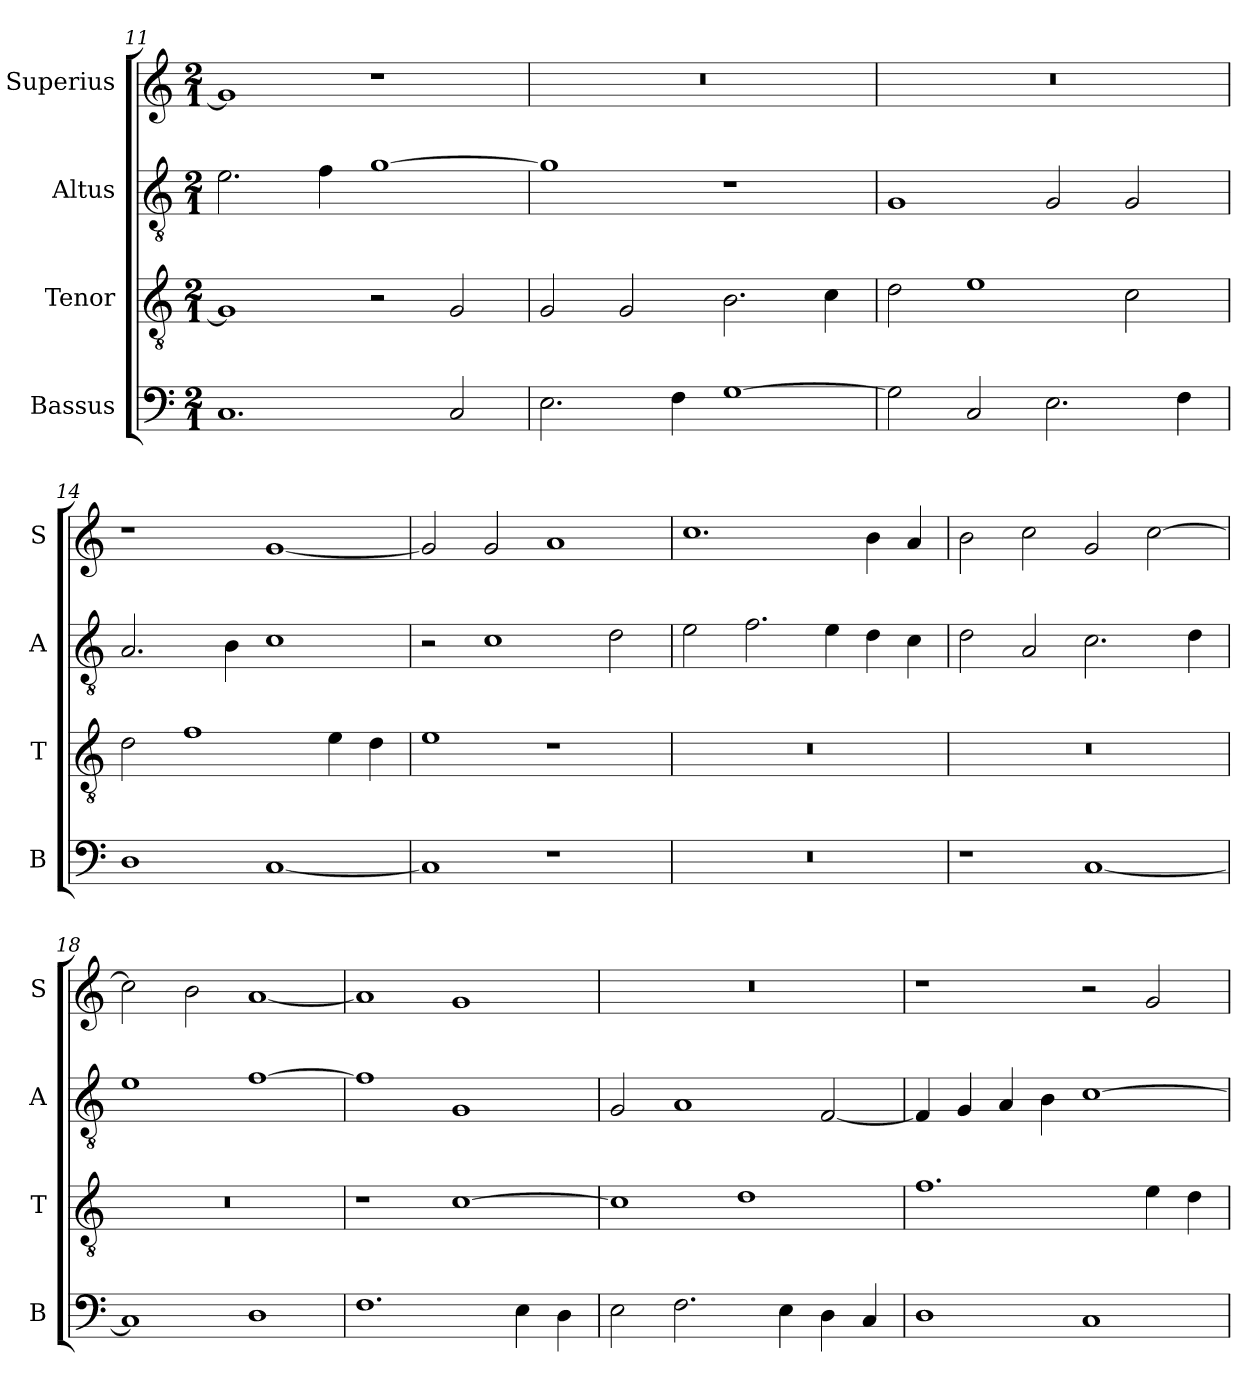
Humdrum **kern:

**kern	**kern	**kern	**kern
*part4	*part3	*part2	*part1
*staff4	*staff3	*staff2	*staff1
*I"Bassus	*I"Tenor	*I"Altus	*I"Superius
*I'B	*I'T	*I'A	*I'S
*clefF4	*clefGv2	*clefGv2	*clefG2
*k[]	*k[]	*k[]	*k[]
*C:	*C:	*C:	*C:
*M2/1	*M2/1	*M2/1	*M2/1
=11	=11	=11	=11
1.C	1G]	2.e	1g]
.	.	4f	.
.	2r	[1g	1r
2C	2G	.	.
=12	=12	=12	=12
2.E	2G	1g]	0r
.	2G	.	.
4F	.	.	.
[1G	2.B	1r	.
.	4c	.	.
=13	=13	=13	=13
2G]	2d	1G	0r
2C	1e	.	.
2.E	.	2G	.
.	2c	2G	.
4F	.	.	.
=14	=14	=14	=14
1D	2d	2.A	1r
.	1f	.	.
.	.	4B	.
[1C	.	1c	[1g
.	4e	.	.
.	4d	.	.
=15	=15	=15	=15
1C]	1e	2r	2g]
.	.	1c	2g
1r	1r	.	1a
.	.	2d	.
=16	=16	=16	=16
0r	0r	2e	1.cc
.	.	2.f	.
.	.	4e	.
.	.	4d	4b
.	.	4c	4a
=17	=17	=17	=17
1r	0r	2d	2b
.	.	2A	2cc
[1C	.	2.c	2g
.	.	.	[2cc
.	.	4d	.
=18	=18	=18	=18
1C]	0r	1e	2cc]
.	.	.	2b
1D	.	[1f	[1a
=19	=19	=19	=19
1.F	1r	1f]	1a]
.	[1c	1G	1g
4E	.	.	.
4D	.	.	.
=20	=20	=20	=20
2E	1c]	2G	0r
2.F	.	1A	.
.	1d	.	.
4E	.	.	.
4D	.	[2F	.
4C	.	.	.
=21	=21	=21	=21
1D	1.f	4F]	1r
.	.	4G	.
.	.	4A	.
.	.	4B	.
1C	.	[1c	2r
.	4e	.	2g
.	4d	.	.
=	=	=	=
*-	*-	*-	*-
